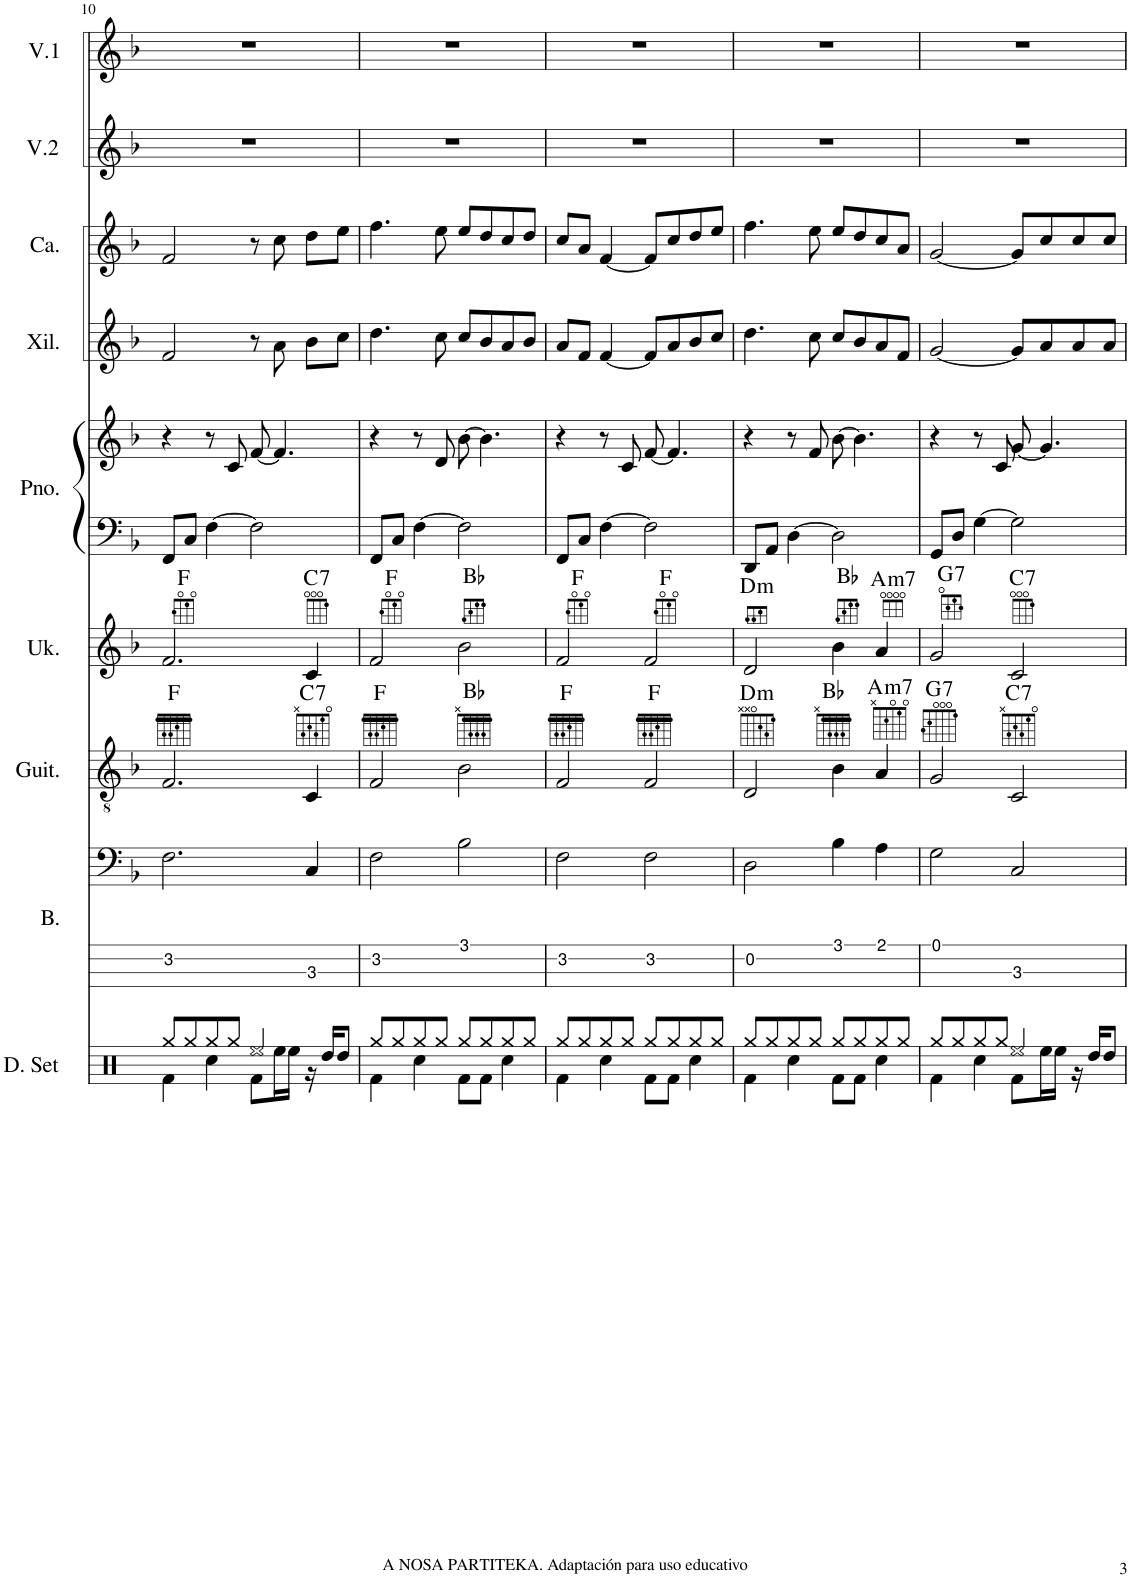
**kern	**kern	**kern	**kern	**harte	**kern	**harte	**kern	**kern	**kern	**kern	**kern	**kern
*part9	*part8	*part8	*part7	*part7	*part6	*part6	*part5	*part5	*part4	*part3	*part2	*part1
*staff11	*staff10	*staff9	*staff8	*	*staff7	*	*staff6	*staff5	*staff4	*staff3	*staff2	*staff1
*I"Batería	*I"Baixo	*	*I"Guitarra	*	*I"Ukelele	*	*I"Piano	*	*I"Xilófono	*I"Carillón	*I"Voz 2	*I"Voz 1
*	*I'B.	*	*I'Guit.	*	*I'Uk.	*	*I'Pno.	*	*I'Xil.	*I'Ca.	*I'V.2	*I'V.1
!!LO:PB:g=z
*clefX	*	*clefF4	*clefGv2	*	*clefG2	*	*clefF4	*clefG2	*clefG2	*clefG2	*clefG2	*clefG2
*	*Trd7c12	*Trd7c12	*	*	*	*	*	*	*Trd-7c-12	*Trd-14c-24	*	*
*k[b-e-]	*k[b-]	*k[b-]	*k[b-]	*	*k[b-]	*	*k[b-]	*k[b-]	*k[b-]	*k[b-]	*k[b-]	*k[b-]
*M4/4	*M4/4	*M4/4	*M4/4	*	*M4/4	*	*M4/4	*M4/4	*M4/4	*M4/4	*M4/4	*M4/4
=10	=10	=10	=10	=10	=10	=10	=10	=10	=10	=10	=10	=10
*^	*	*	*	*	*	*	*	*	*	*	*	*
8Rgg/L	4Rf\	2.F	2.F\	2.F/	F:maj	2.f/	F:maj	8FF/L	4r	2f/	2f/	1r	1r
8Rgg/	.	.	.	.	.	.	.	8C/J	.	.	.	.	.
8Rgg/	4Rcc\	.	.	.	.	.	.	[4F\	8r	.	.	.	.
8Rgg/J	.	.	.	.	.	.	.	.	8c/	.	.	.	.
2Ree/	8Rf\L	.	.	.	.	.	.	2F\]	[8f/	8r	8r	.	.
.	16Ree\L	.	.	.	.	.	.	.	4.f/]	8a\	8cc\	.	.
.	16Ree\JJ	.	.	.	.	.	.	.	.	.	.	.	.
!	!	!	!	!	!LO:H:kt=7	!	!LO:H:kt=7	!	!	!	!	!	!
.	16r	4C	4C/	4C/	C:7	4c/	C:7	.	.	8b-\L	8dd\L	.	.
.	16Rdd/KL	.	.	.	.	.	.	.	.	.	.	.	.
.	8Rdd/J	.	.	.	.	.	.	.	.	8cc\J	8ee\J	.	.
=11	=11	=11	=11	=11	=11	=11	=11	=11	=11	=11	=11	=11	=11
8Rgg/L	4Rf\	2F	2F\	2F/	F:maj	2f/	F:maj	8FF/L	4r	4.dd\	4.ff\	1r	1r
8Rgg/	.	.	.	.	.	.	.	8C/J	.	.	.	.	.
8Rgg/	4Rcc\	.	.	.	.	.	.	[4F\	8r	.	.	.	.
8Rgg/J	.	.	.	.	.	.	.	.	8d/	8cc\	8ee\	.	.
8Rgg/L	8Rf\L	2B-	2B-\	2B-\	Bb:maj	2b-\	Bb:maj	2F\]	[8b-\	8cc/L	8ee/L	.	.
8Rgg/	8Rf\J	.	.	.	.	.	.	.	4.b-\]	8b-/	8dd/	.	.
8Rgg/	4Rcc\	.	.	.	.	.	.	.	.	8a/	8cc/	.	.
8Rgg/J	.	.	.	.	.	.	.	.	.	8b-/J	8dd/J	.	.
=12	=12	=12	=12	=12	=12	=12	=12	=12	=12	=12	=12	=12	=12
8Rgg/L	4Rf\	2F	2F\	2F/	F:maj	2f/	F:maj	8FF/L	4r	8a/L	8cc/L	1r	1r
8Rgg/	.	.	.	.	.	.	.	8C/J	.	8f/J	8a/J	.	.
8Rgg/	4Rcc\	.	.	.	.	.	.	[4F\	8r	[<4f/	[<4f/	.	.
8Rgg/J	.	.	.	.	.	.	.	.	8c/	.	.	.	.
8Rgg/L	8Rf\L	2F	2F\	2F/	F:maj	2f/	F:maj	2F\]	[8f/	8f/L]	8f/L]	.	.
8Rgg/	8Rf\J	.	.	.	.	.	.	.	4.f/]	8a/	8cc/	.	.
8Rgg/	4Rcc\	.	.	.	.	.	.	.	.	8b-/	8dd/	.	.
8Rgg/J	.	.	.	.	.	.	.	.	.	8cc/J	8ee/J	.	.
=13	=13	=13	=13	=13	=13	=13	=13	=13	=13	=13	=13	=13	=13
!	!	!	!	!	!LO:H:kt=m	!	!LO:H:kt=m	!	!	!	!	!	!
8Rgg/L	4Rf\	2D	2D\	2D/	D:min	2d/	D:min	8DD/L	4r	4.dd\	4.ff\	1r	1r
8Rgg/	.	.	.	.	.	.	.	8AA/J	.	.	.	.	.
8Rgg/	4Rcc\	.	.	.	.	.	.	[4D\	8r	.	.	.	.
8Rgg/J	.	.	.	.	.	.	.	.	8f/	8cc\	8ee\	.	.
8Rgg/L	8Rf\L	4B-	4B-\	4B-\	Bb:maj	4b-\	Bb:maj	2D\]	[8b-\	8cc/L	8ee/L	.	.
8Rgg/	8Rf\J	.	.	.	.	.	.	.	4.b-\]	8b-/	8dd/	.	.
!	!	!	!	!	!LO:H:kt=m7	!	!LO:H:kt=m7	!	!	!	!	!	!
8Rgg/	4Rcc\	4A	4A\	4A/	A:min7	4a/	A:min7	.	.	8a/	8cc/	.	.
8Rgg/J	.	.	.	.	.	.	.	.	.	8f/J	8a/J	.	.
=14	=14	=14	=14	=14	=14	=14	=14	=14	=14	=14	=14	=14	=14
!	!	!	!	!	!LO:H:kt=7	!	!LO:H:kt=7	!	!	!	!	!	!
8Rgg/L	4Rf\	2G	2G\	2G/	G:7	2g/	G:7	8GG/L	4r	[<2g/	[<2g/	1r	1r
8Rgg/	.	.	.	.	.	.	.	8D/J	.	.	.	.	.
8Rgg/	4Rcc\	.	.	.	.	.	.	[4G\	8r	.	.	.	.
8Rgg/J	.	.	.	.	.	.	.	.	8c/	.	.	.	.
!	!	!	!	!	!LO:H:kt=7	!	!LO:H:kt=7	!	!	!	!	!	!
2Ree/	8Rf\L	2C	2C/	2C/	C:7	2c/	C:7	2G\]	[8g/	8g/L]	8g/L]	.	.
.	16Ree\L	.	.	.	.	.	.	.	4.g/]	8a/	8cc/	.	.
.	16Ree\JJ	.	.	.	.	.	.	.	.	.	.	.	.
.	16r	.	.	.	.	.	.	.	.	8a/	8cc/	.	.
.	16Rdd/KL	.	.	.	.	.	.	.	.	.	.	.	.
.	8Rdd/J	.	.	.	.	.	.	.	.	8a/J	8cc/J	.	.
*v	*v	*	*	*	*	*	*	*	*	*	*	*	*
=	=	=	=	=	=	=	=	=	=	=	=	=
*-	*-	*-	*-	*-	*-	*-	*-	*-	*-	*-	*-	*-
